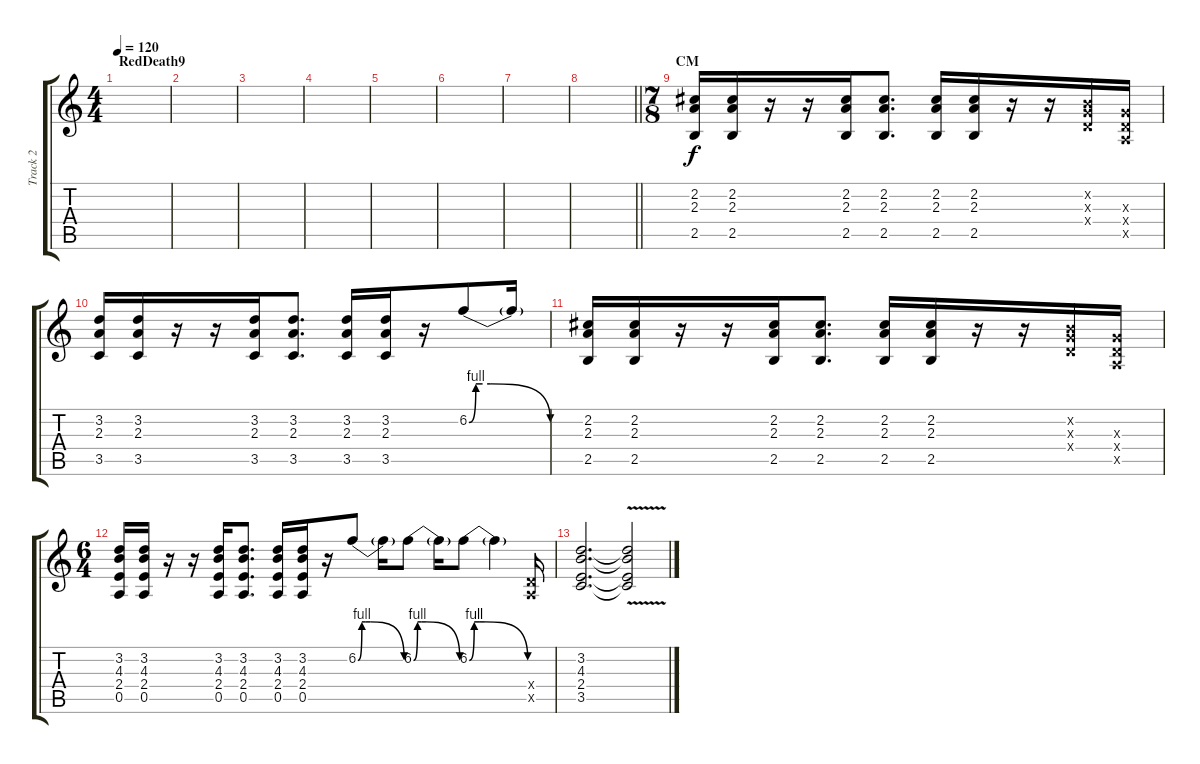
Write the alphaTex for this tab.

\track ("Track 2" "Track 2") {instrument acousticguitarnylon}
\staff {score tabs}
\tuning (E4 B3 G3 D3 A2 E2) {hide}
\ts (4 4)
\section ("" "RedDeath9")
\tempo 120
\clef g2
\ks c
|
|
|
|
|
|
|
\barLineRight lightlight
|
\ts (7 8)
\section ("" "CM")
(2.2 2.3 2.5).16{dy f instrument overdrivenguitar} (2.2 2.3 2.5).16 r.16 r.16 (2.2 2.3 2.5).16 (2.2 2.3 2.5).8{d} (2.2 2.3 2.5).16 (2.2 2.3 2.5).16 r.16 r.16 (0.2{x} 0.3{x} 0.4{x}).16 (0.3{x} 0.4{x} 0.5{x}).16 |
(3.2 2.3 3.5).16 (3.2 2.3 3.5).16 r.16 r.16 (3.2 2.3 3.5).16 (3.2 2.3 3.5).8{d} (3.2 2.3 3.5).16 (3.2 2.3 3.5).16 r.16 6.2{be (custom 0 0 5 4 10 4 16 4 60 0)}.8 6.2{t}.16 |
(2.2 2.3 2.5).16 (2.2 2.3 2.5).16 r.16 r.16 (2.2 2.3 2.5).16 (2.2 2.3 2.5).8{d} (2.2 2.3 2.5).16 (2.2 2.3 2.5).16 r.16 r.16 (0.2{x} 0.3{x} 0.4{x}).16 (0.3{x} 0.4{x} 0.5{x}).16 |
\ts (6 4)
(3.2 4.3 2.4 0.5).16 (3.2 4.3 2.4 0.5).16 r.16 r.16 (3.2 4.3 2.4 0.5).16 (3.2 4.3 2.4 0.5).8{d} (3.2 4.3 2.4 0.5).16 (3.2 4.3 2.4 0.5).16 r.16 6.2{be (custom 0 0 5 4 10 4 16 4 60 0)}.8 6.2{t}.16 6.2{be (custom 0 0 5 4 10 4 16 4 60 0)}.8 6.2{t}.16 6.2{be (custom 0 0 5 4 10 4 16 4 60 0)}.8 6.2{t}.4 (0.4{x} 0.5{x}).16 |
(3.2 4.3 2.4 3.5).2{d} (3.2{v t} 4.3{v t} 2.4{v t} 3.5{v t}).2
